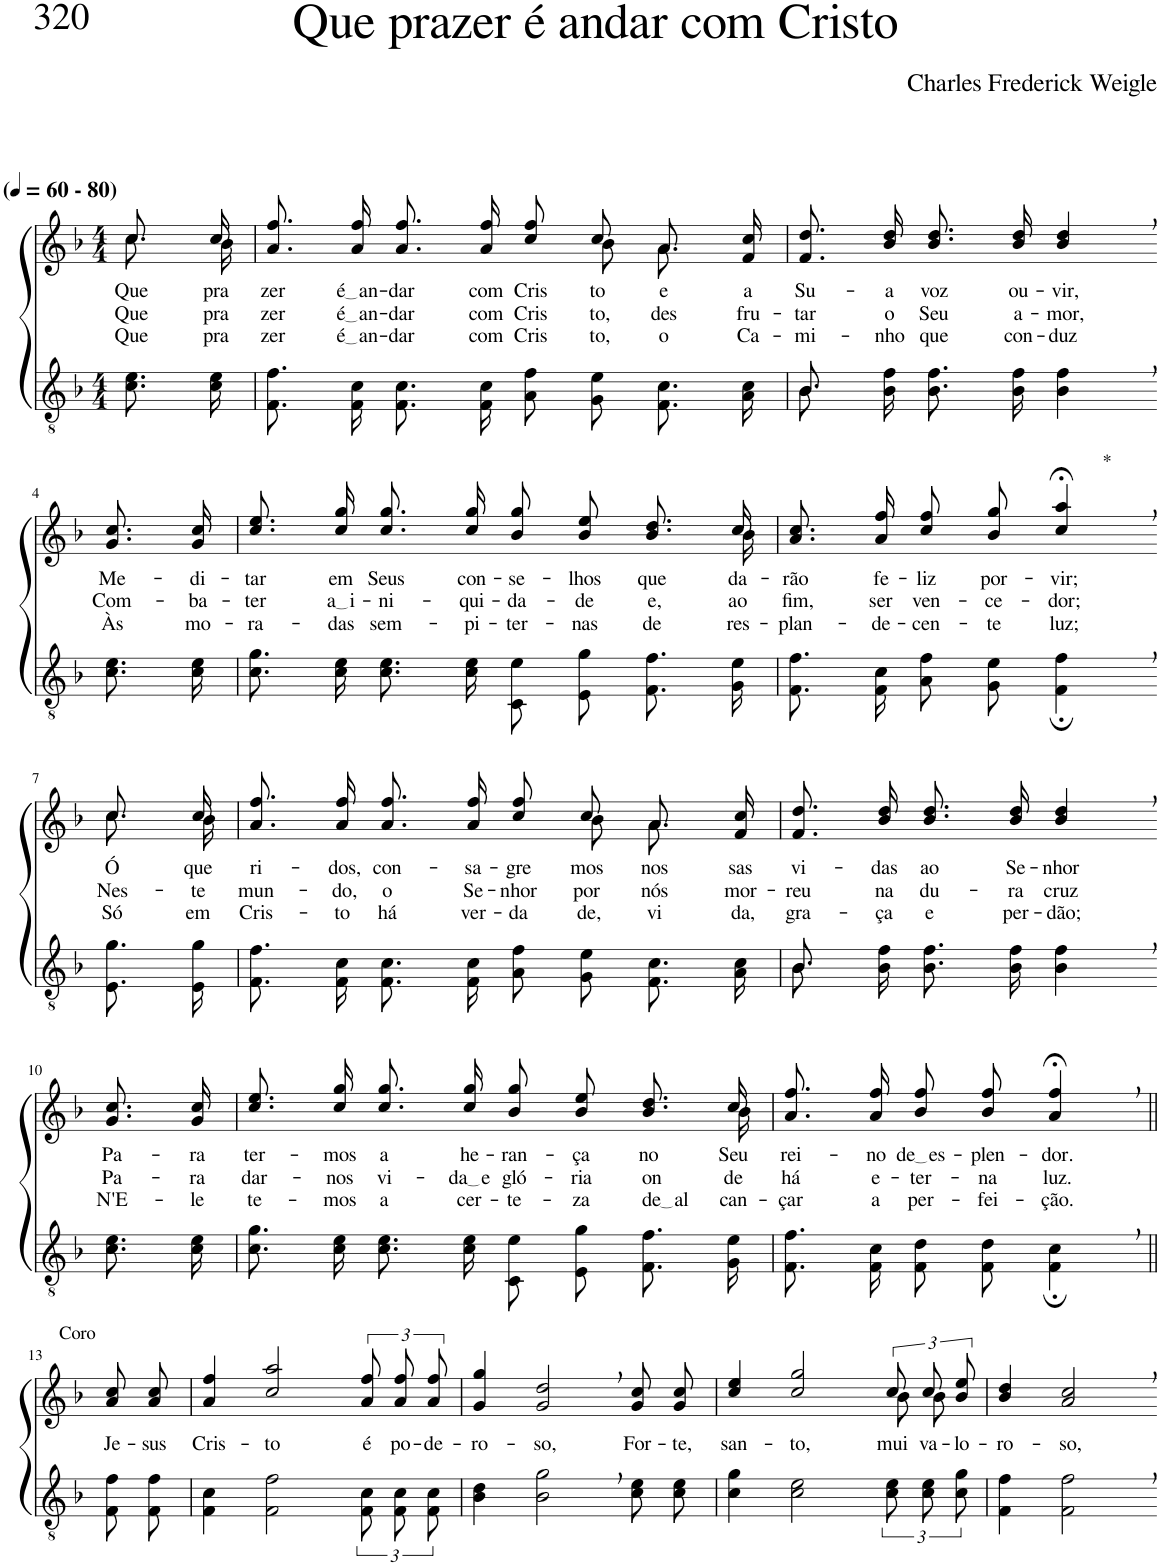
**kern	**kern	**text	**text	**text
*part2	*part1	*part1	*part1	*part1
*staff2	*staff1	*staff1	*staff1	*staff1
*I"Parte III e IV	*I"Parte I e II	*	*	*
*clefGv2	*clefG2	*	*	*
*Trd4c7	*Trd4c7	*	*	*
*k[b-]	*k[b-]	*	*	*
*M4/4	*M4/4	*	*	*
*MM60	*MM60	*	*	*
=1	=1	=1	=1	=1
*	*^	*	*	*
!	!LO:TX:a:B:t=(	!	!	!	!
!	!LO:TX:a:B:t=- 80)	!	!	!	!
!	!	!	!LO:LY:b	!LO:LY:b	!LO:LY:b
8.c\ 8.e\L	8.cc/L	8.cc\L	Que	Que	Que
!	!	!	!LO:LY:b	!LO:LY:b	!LO:LY:b
16c\ 16e\Jk	16cc/Jk	16b-\Jk	pra-	pra-	pra-
=2	=2	=2	=2	=2	=2
!	!	!	!LO:LY:b	!LO:LY:b	!LO:LY:b
8.F/ 8.f/L	8.a\ 8.ff\L	8ryy	-zer	-zer	-zer
!	!	!	!LO:LY:b	!LO:LY:b	!LO:LY:b
*	*v	*v	*	*	*
16F/ 16c/Jk	16a\ 16ff\Jk	é an	é an	é an
!	!	!LO:LY:b	!LO:LY:b	!LO:LY:b
8.F/ 8.c/L	8.a\ 8.ff\L	-dar	-dar	-dar
!	!	!LO:LY:b	!LO:LY:b	!LO:LY:b
16F/ 16c/Jk	16a\ 16ff\Jk	com	com	com
!	!	!LO:LY:b	!LO:LY:b	!LO:LY:b
8A\ 8f\L	8cc\ 8ff\L	Cris-	Cris-	Cris-
*	*^	*	*	*
!	!	!	!LO:LY:b	!LO:LY:b	!LO:LY:b
8G\ 8e\J	8cc\J	8b-\	-to	-to,	-to,
!	!	!	!LO:LY:b	!LO:LY:b	!LO:LY:b
8.F/ 8.c/L	8.a\L	8.a\J	e	des-	o
!	!	!	!LO:LY:b	!LO:LY:b	!LO:LY:b
16A/ 16c/Jk	16f\ 16cc\Jk	16ryy	a	-fru-	Ca-
=3	=3	=3	=3	=3	=3
*^	*	*	*	*	*
!	!	!	!	!LO:LY:b	!LO:LY:b	!LO:LY:b
*	*	*v	*v	*	*	*
8.B-\L	8.B-/	8.f/ 8.dd/L	Su-	-tar	-mi-
!	!	!	!LO:LY:b	!LO:LY:b	!LO:LY:b
16B-\ 16f\Jk	2ryy	16b-/ 16dd/Jk	-a	o	-nho
!	!	!	!LO:LY:b	!LO:LY:b	!LO:LY:b
8.B-\ 8.f\L	.	8.b-\ 8.dd\L	voz	Seu	que
!	!	!	!LO:LY:b	!LO:LY:b	!LO:LY:b
16B-\ 16f\Jk	.	16b-\ 16dd\Jk	ou-	a-	con-
!	!	!	!LO:LY:b	!LO:LY:b	!LO:LY:b
4B-\, 4f\,	.	4b-/, 4dd/,	-vir,	-mor,	-duz
.	16ryy	.	.	.	.
!!LO:LB:g=z
=4-	=4-	=4-	=4-	=4-	=4-
!	!	!	!LO:LY:b	!LO:LY:b	!LO:LY:b
*v	*v	*	*	*	*
8.c\ 8.e\L	8.g/ 8.cc/L	Me-	Com-	Às
!	!	!LO:LY:b	!LO:LY:b	!LO:LY:b
16c\ 16e\Jk	16g/ 16cc/Jk	-di-	-ba-	mo-
=5	=5	=5	=5	=5
!	!	!LO:LY:b	!LO:LY:b	!LO:LY:b
*	*^	*	*	*
8.c\ 8.g\L	8.cc\ 8.ee\L	2...ryy	-tar	-ter	-ra-
!	!	!	!LO:LY:b	!LO:LY:b	!LO:LY:b
16c\ 16e\Jk	16cc\ 16gg\Jk	.	em	a i	-das
!	!	!	!LO:LY:b	!LO:LY:b	!LO:LY:b
8.c\ 8.e\L	8.cc\ 8.gg\L	.	Seus	-ni-	sem-
!	!	!	!LO:LY:b	!LO:LY:b	!LO:LY:b
16c\ 16e\Jk	16cc\ 16gg\Jk	.	con-	-qui-	-pi-
!	!	!	!LO:LY:b	!LO:LY:b	!LO:LY:b
8C/ 8e/L	8b-\ 8gg\L	.	-se-	-da-	-ter-
!	!	!	!LO:LY:b	!LO:LY:b	!LO:LY:b
8E/ 8g/J	8b-\ 8ee\J	.	-lhos	-de	-nas
!	!	!	!LO:LY:b	!LO:LY:b	!LO:LY:b
8.F\ 8.f\L	8.b-\ 8.dd\L	.	que	e,	de
!	!	!	!LO:LY:b	!LO:LY:b	!LO:LY:b
16G\ 16e\Jk	16cc\Jk	16b-\	da-	ao	res-
=6	=6	=6	=6	=6	=6
!	!	!	!LO:LY:b	!LO:LY:b	!LO:LY:b
*	*v	*v	*	*	*
8.F/ 8.f/L	8.a\ 8.cc\L	-rão	fim,	-plan-
!	!	!LO:LY:b	!LO:LY:b	!LO:LY:b
16F/ 16c/Jk	16a\ 16ff\Jk	fe-	ser	-de-
!	!	!LO:LY:b	!LO:LY:b	!LO:LY:b
8A\ 8f\L	8cc\ 8ff\L	-liz	ven-	-cen-
!	!	!LO:LY:b	!LO:LY:b	!LO:LY:b
8G\ 8e\J	8b-\ 8gg\J	por-	-ce-	-te
!	!LO:TX:a:t=*	!	!	!
!	!	!LO:LY:b	!LO:LY:b	!LO:LY:b
4F\;, 4f\;,	4cc/;<, 4aa/;<,	-vir;	-dor;	luz;
!!LO:LB:g=z
=7-	=7-	=7-	=7-	=7-
*	*^	*	*	*
!	!	!	!LO:LY:b	!LO:LY:b	!LO:LY:b
8.E\ 8.g\L	8.cc/L	8.cc\L	Ó	Nes-	Só
!	!	!	!LO:LY:b	!LO:LY:b	!LO:LY:b
16E\ 16g\Jk	16cc/Jk	16b-\Jk	que-	-te	em
=8	=8	=8	=8	=8	=8
!	!	!	!LO:LY:b	!LO:LY:b	!LO:LY:b
8.F/ 8.f/L	8.a\ 8.ff\L	8ryy	-ri-	mun-	Cris-
!	!	!	!LO:LY:b	!LO:LY:b	!LO:LY:b
*	*v	*v	*	*	*
16F/ 16c/Jk	16a\ 16ff\Jk	-dos,	-do,	-to
!	!	!LO:LY:b	!LO:LY:b	!LO:LY:b
8.F/ 8.c/L	8.a\ 8.ff\L	con-	o	há
!	!	!LO:LY:b	!LO:LY:b	!LO:LY:b
16F/ 16c/Jk	16a\ 16ff\Jk	-sa-	Se-	ver-
!	!	!LO:LY:b	!LO:LY:b	!LO:LY:b
8A\ 8f\L	8cc\ 8ff\L	-gre-	-nhor	-da-
*	*^	*	*	*
!	!	!	!LO:LY:b	!LO:LY:b	!LO:LY:b
8G\ 8e\J	8cc\J	8b-\	-mos	por	-de,
!	!	!	!LO:LY:b	!LO:LY:b	!LO:LY:b
8.F/ 8.c/L	8.a\L	8.a\J	nos-	nós	vi-
!	!	!	!LO:LY:b	!LO:LY:b	!LO:LY:b
16A/ 16c/Jk	16f\ 16cc\Jk	16ryy	-sas	mor-	-da,
=9	=9	=9	=9	=9	=9
*^	*	*	*	*	*
!	!	!	!	!LO:LY:b	!LO:LY:b	!LO:LY:b
*	*	*v	*v	*	*	*
8.B-\L	8.B-/	8.f/ 8.dd/L	vi-	-reu	gra-
!	!	!	!LO:LY:b	!LO:LY:b	!LO:LY:b
16B-\ 16f\Jk	2ryy	16b-/ 16dd/Jk	-das	na	-ça
!	!	!	!LO:LY:b	!LO:LY:b	!LO:LY:b
8.B-\ 8.f\L	.	8.b-\ 8.dd\L	ao	du-	e
!	!	!	!LO:LY:b	!LO:LY:b	!LO:LY:b
16B-\ 16f\Jk	.	16b-\ 16dd\Jk	Se-	-ra	per-
!	!	!	!LO:LY:b	!LO:LY:b	!LO:LY:b
4B-\, 4f\,	.	4b-/, 4dd/,	-nhor	cruz	-dão;
.	16ryy	.	.	.	.
!!LO:LB:g=z
=10-	=10-	=10-	=10-	=10-	=10-
!	!	!	!LO:LY:b	!LO:LY:b	!LO:LY:b
*v	*v	*	*	*	*
8.c\ 8.e\L	8.g/ 8.cc/L	Pa-	Pa-	N'E-
!	!	!LO:LY:b	!LO:LY:b	!LO:LY:b
16c\ 16e\Jk	16g/ 16cc/Jk	-ra	-ra	-le
=11	=11	=11	=11	=11
!	!	!LO:LY:b	!LO:LY:b	!LO:LY:b
*	*^	*	*	*
8.c\ 8.g\L	8.cc\ 8.ee\L	2...ryy	ter-	dar-	te-
!	!	!	!LO:LY:b	!LO:LY:b	!LO:LY:b
16c\ 16e\Jk	16cc\ 16gg\Jk	.	-mos	-nos	-mos
!	!	!	!LO:LY:b	!LO:LY:b	!LO:LY:b
8.c\ 8.e\L	8.cc\ 8.gg\L	.	a	vi-	a
!	!	!	!LO:LY:b	!LO:LY:b	!LO:LY:b
16c\ 16e\Jk	16cc\ 16gg\Jk	.	he-	da e	cer-
!	!	!	!LO:LY:b	!LO:LY:b	!LO:LY:b
8C/ 8e/L	8b-\ 8gg\L	.	-ran-	gló-	-te-
!	!	!	!LO:LY:b	!LO:LY:b	!LO:LY:b
8E/ 8g/J	8b-\ 8ee\J	.	-ça	-ria	-za
!	!	!	!LO:LY:b	!LO:LY:b	!LO:LY:b
8.F\ 8.f\L	8.b-\ 8.dd\L	.	no	on-	de al
!	!	!	!LO:LY:b	!LO:LY:b	!LO:LY:b
16G\ 16e\Jk	16cc\Jk	16b-\	Seu	-de	-can-
=12	=12	=12	=12	=12	=12
!	!	!	!LO:LY:b	!LO:LY:b	!LO:LY:b
*	*v	*v	*	*	*
8.F/ 8.f/L	8.a\ 8.ff\L	rei-	há	çar
!	!	!LO:LY:b	!LO:LY:b	!LO:LY:b
16F/ 16c/Jk	16a\ 16ff\Jk	-no	e-	a
!	!	!LO:LY:b	!LO:LY:b	!LO:LY:b
8F/ 8d/L	8b-\ 8ff\L	de es	-ter-	per-
!	!	!LO:LY:b	!LO:LY:b	!LO:LY:b
8F/ 8d/J	8b-\ 8ff\J	-plen-	-na	-fei-
!	!	!LO:LY:b	!LO:LY:b	!LO:LY:b
4F\;, 4c\;,	4a/;<, 4ff/;<,	-dor.	luz.	-ção.
!!LO:LB:g=z
=13||	=13||	=13||	=13||	=13||
!	!LO:TX:a:t=Coro	!	!	!
!	!	!LO:LY:b	!	!
8F\ 8f\L	8a\ 8cc\L	Je-	.	.
!	!	!LO:LY:b	!	!
8F\ 8f\J	8a\ 8cc\J	-sus	.	.
=14	=14	=14	=14	=14
!	!	!LO:LY:b	!	!
4F\ 4c\	4a/ 4ff/	Cris-	.	.
!	!	!LO:LY:b	!	!
2F\ 2f\	2cc/ 2aa/	-to	.	.
!	!	!LO:LY:b	!	!
12F/ 12c/L	12a\ 12ff\L	é	.	.
!	!	!LO:LY:b	!	!
12F/ 12c/	12a\ 12ff\	po-	.	.
!	!	!LO:LY:b	!	!
12F/ 12c/J	12a\ 12ff\J	-de-	.	.
=15	=15	=15	=15	=15
!	!	!LO:LY:b	!	!
4B-\ 4d\	4g/ 4gg/	-ro-	.	.
!	!	!LO:LY:b	!	!
2B-\, 2g\,	2g/, 2dd/,	-so,	.	.
!	!	!LO:LY:b	!	!
8c\ 8e\L	8g/ 8cc/L	For-	.	.
!	!	!LO:LY:b	!	!
8c\ 8e\J	8g/ 8cc/J	-te,	.	.
=16	=16	=16	=16	=16
!	!	!LO:LY:b	!	!
*	*^	*	*	*
*	*	*^	*	*	*
4c\ 4g\	4cc/ 4ee/	6%5ryy	2.ryy	san-	.	.
!	!	!	!	!LO:LY:b	!	!
2c\ 2e\	2cc/ 2gg/	.	.	-to,	.	.
!	!	!	!	!LO:LY:b	!	!
12c\ 12e\L	12cc\L	.	8b-\	mui	.	.
!	!	!	!	!LO:LY:b	!	!
12c\ 12e\	12cc\	8b-\	.	va-	.	.
.	.	.	8ryy	.	.	.
!	!	!	!	!LO:LY:b	!	!
12c\ 12g\J	12b-\ 12ee\J	.	.	-lo-	.	.
.	.	24ryy	.	.	.	.
*	*	*v	*v	*	*	*
=17	=17	=17	=17	=17	=17
!	!	!	!LO:LY:b	!	!
*	*v	*v	*	*	*
4F\ 4f\	4b-/ 4dd/	-ro-	.	.
!	!	!LO:LY:b	!	!
2F\, 2f\,	2a/, 2cc/,	-so,	.	.
=-	=-	=-	=-	=-
*-	*-	*-	*-	*-
